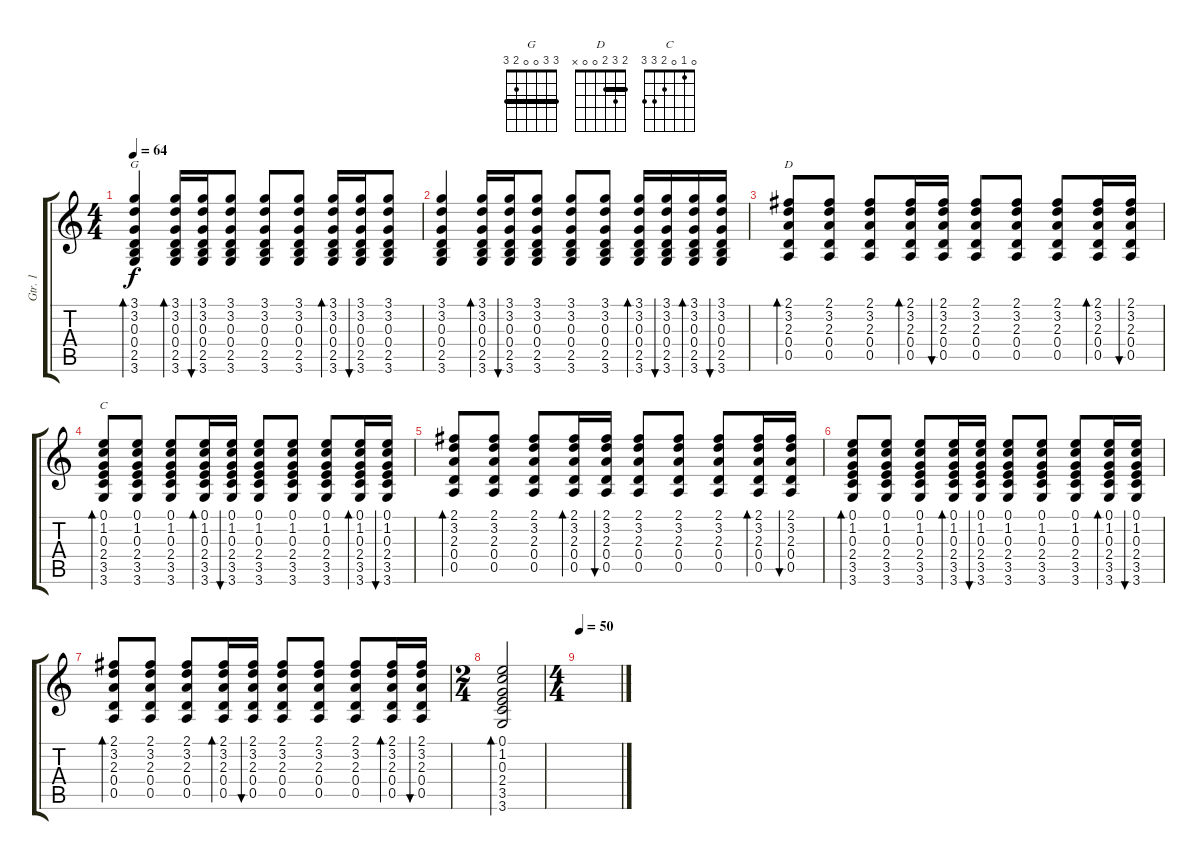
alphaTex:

\track ("Gtr. 1" "Gtr. 1") {instrument acousticguitarsteel}
\staff {score tabs}
\tuning (E4 B3 G3 D3 A2 E2) {hide}
\chord ("G" 3 3 0 0 2 3) {barre 3}
\chord ("D" 2 3 2 0 0 x) {barre 2}
\chord ("C" 0 1 0 2 3 3)
\ts (4 4)
\tempo 64
\clef g2
\ks c
(3.1 3.2 0.3 0.4 2.5 3.6).4{bd 30 ch "G" dy f} (3.1 3.2 0.3 0.4 2.5 3.6).16{bd 30} (3.1 3.2 0.3 0.4 2.5 3.6).16{bu 30} (3.1 3.2 0.3 0.4 2.5 3.6).8 (3.1 3.2 0.3 0.4 2.5 3.6).8 (3.1 3.2 0.3 0.4 2.5 3.6).8 (3.1 3.2 0.3 0.4 2.5 3.6).16{bd 30} (3.1 3.2 0.3 0.4 2.5 3.6).16{bu 30} (3.1 3.2 0.3 0.4 2.5 3.6).8 |
(3.1 3.2 0.3 0.4 2.5 3.6).4 (3.1 3.2 0.3 0.4 2.5 3.6).16{bd 30} (3.1 3.2 0.3 0.4 2.5 3.6).16{bu 30} (3.1 3.2 0.3 0.4 2.5 3.6).8 (3.1 3.2 0.3 0.4 2.5 3.6).8 (3.1 3.2 0.3 0.4 2.5 3.6).8 (3.1 3.2 0.3 0.4 2.5 3.6).16{bd 30} (3.1 3.2 0.3 0.4 2.5 3.6).16{bu 30} (3.1 3.2 0.3 0.4 2.5 3.6).16{bd 30} (3.1 3.2 0.3 0.4 2.5 3.6).16{bu 30} |
(2.1 3.2 2.3 0.4 0.5).8{bd 60 ch "D"} (2.1 3.2 2.3 0.4 0.5).8 (2.1 3.2 2.3 0.4 0.5).8 (2.1 3.2 2.3 0.4 0.5).16{bd 30} (2.1 3.2 2.3 0.4 0.5).16{bu 30} (2.1 3.2 2.3 0.4 0.5).8 (2.1 3.2 2.3 0.4 0.5).8 (2.1 3.2 2.3 0.4 0.5).8 (2.1 3.2 2.3 0.4 0.5).16{bd 30} (2.1 3.2 2.3 0.4 0.5).16{bu 30} |
(0.1 1.2 0.3 2.4 3.5 3.6).8{bd 60 ch "C"} (0.1 1.2 0.3 2.4 3.5 3.6).8 (0.1 1.2 0.3 2.4 3.5 3.6).8 (0.1 1.2 0.3 2.4 3.5 3.6).16{bd 30} (0.1 1.2 0.3 2.4 3.5 3.6).16{bu 30} (0.1 1.2 0.3 2.4 3.5 3.6).8 (0.1 1.2 0.3 2.4 3.5 3.6).8 (0.1 1.2 0.3 2.4 3.5 3.6).8 (0.1 1.2 0.3 2.4 3.5 3.6).16{bd 30} (0.1 1.2 0.3 2.4 3.5 3.6).16{bu 30} |
(2.1 3.2 2.3 0.4 0.5).8{bd 60} (2.1 3.2 2.3 0.4 0.5).8 (2.1 3.2 2.3 0.4 0.5).8 (2.1 3.2 2.3 0.4 0.5).16{bd 30} (2.1 3.2 2.3 0.4 0.5).16{bu 30} (2.1 3.2 2.3 0.4 0.5).8 (2.1 3.2 2.3 0.4 0.5).8 (2.1 3.2 2.3 0.4 0.5).8 (2.1 3.2 2.3 0.4 0.5).16{bd 30} (2.1 3.2 2.3 0.4 0.5).16{bu 30} |
(0.1 1.2 0.3 2.4 3.5 3.6).8{bd 60} (0.1 1.2 0.3 2.4 3.5 3.6).8 (0.1 1.2 0.3 2.4 3.5 3.6).8 (0.1 1.2 0.3 2.4 3.5 3.6).16{bd 30} (0.1 1.2 0.3 2.4 3.5 3.6).16{bu 30} (0.1 1.2 0.3 2.4 3.5 3.6).8 (0.1 1.2 0.3 2.4 3.5 3.6).8 (0.1 1.2 0.3 2.4 3.5 3.6).8 (0.1 1.2 0.3 2.4 3.5 3.6).16{bd 30} (0.1 1.2 0.3 2.4 3.5 3.6).16{bu 30} |
(2.1 3.2 2.3 0.4 0.5).8{bd 60} (2.1 3.2 2.3 0.4 0.5).8 (2.1 3.2 2.3 0.4 0.5).8 (2.1 3.2 2.3 0.4 0.5).16{bd 30} (2.1 3.2 2.3 0.4 0.5).16{bu 30} (2.1 3.2 2.3 0.4 0.5).8 (2.1 3.2 2.3 0.4 0.5).8 (2.1 3.2 2.3 0.4 0.5).8 (2.1 3.2 2.3 0.4 0.5).16{bd 30} (2.1 3.2 2.3 0.4 0.5).16{bu 30} |
\ts (2 4)
(0.1 1.2 0.3 2.4 3.5 3.6).2{bd 240} |
\ts (4 4)
\tempo 50
